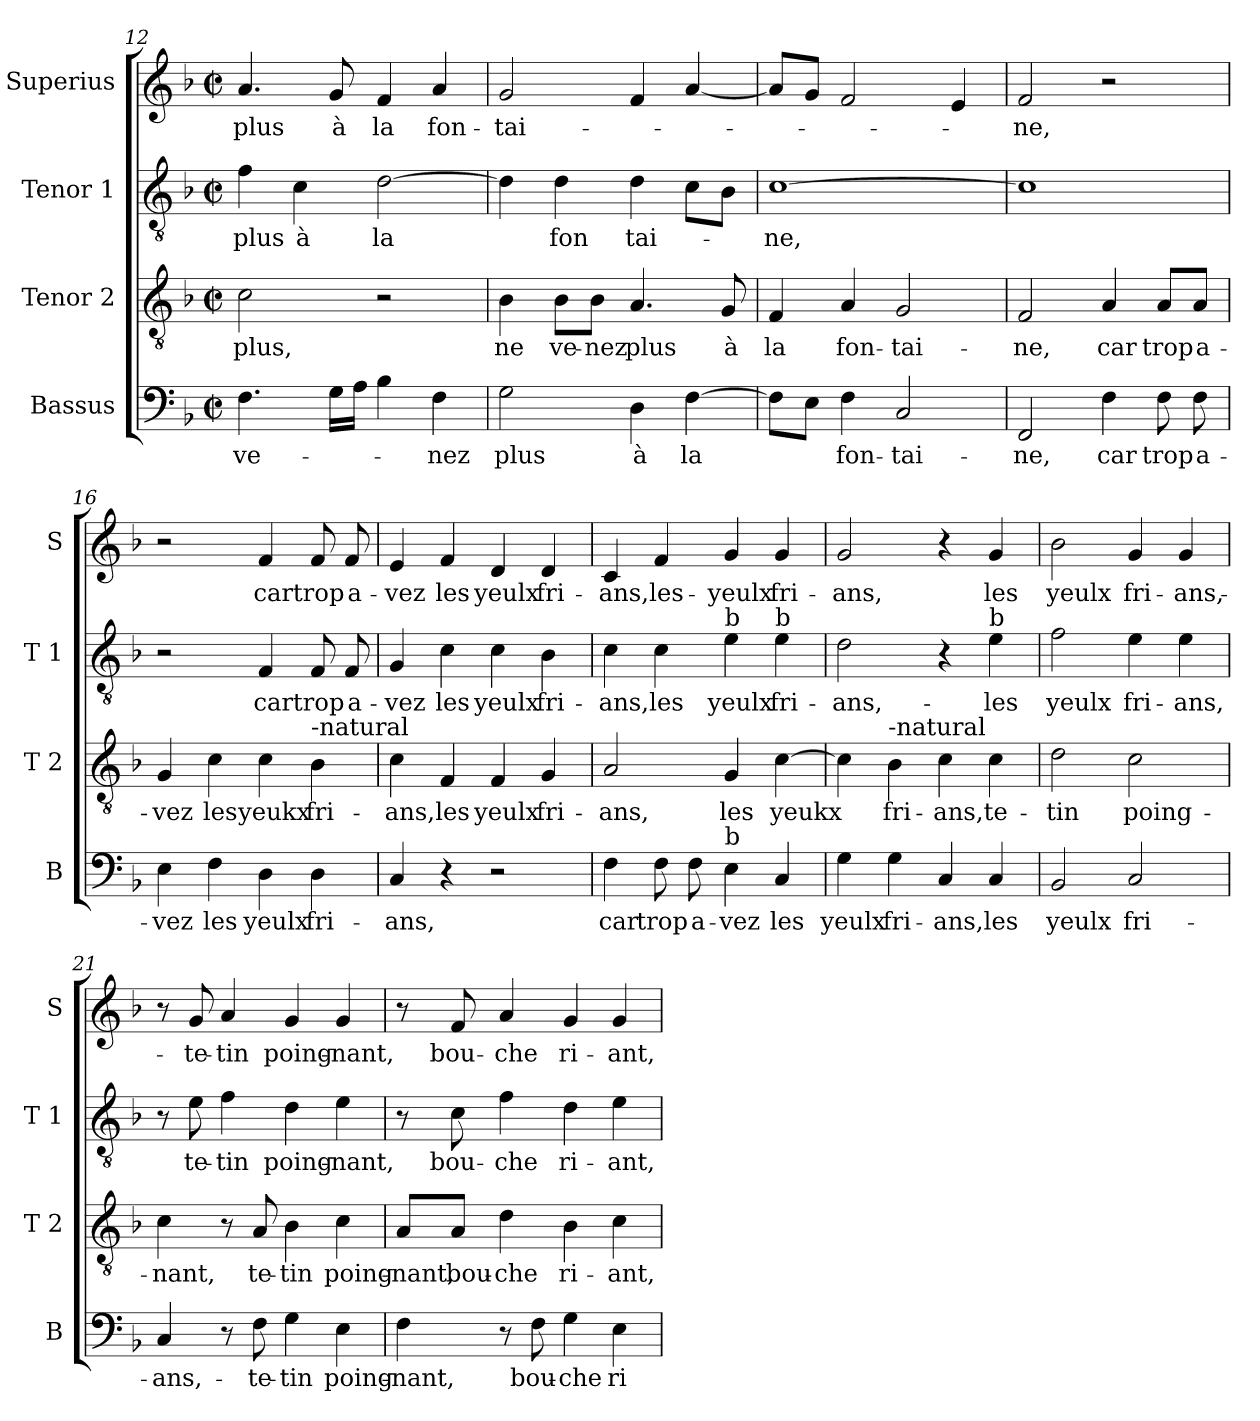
**kern	**text	**kern	**text	**kern	**text	**kern	**text
*part4	*part4	*part3	*part3	*part2	*part2	*part1	*part1
*staff4	*staff4	*staff3	*staff3	*staff2	*staff2	*staff1	*staff1
*I"Bassus	*	*I"Tenor 2	*	*I"Tenor 1	*	*I"Superius	*
*I'B	*	*I'T 2	*	*I'T 1	*	*I'S	*
*clefF4	*	*clefGv2	*	*clefGv2	*	*clefG2	*
*k[b-]	*	*k[b-]	*	*k[b-]	*	*k[b-]	*
*F:	*	*F:	*	*F:	*	*F:	*
*M2/2	*	*M2/2	*	*M2/2	*	*M2/2	*
*met(c|)	*	*met(c|)	*	*met(c|)	*	*met(c|)	*
=12	=12	=12	=12	=12	=12	=12	=12
4.F\	ve-	2c\	plus,	4f\	plus	4.a/	plus
.	.	.	.	4c\	à	.	.
16G\LL	.	.	.	.	.	8g/	à
16A\JJ	.	.	.	.	.	.	.
4B-\	.	2r	.	[2d\	la	4f/	la
4F\	-nez	.	.	.	.	4a/	fon-
=13	=13	=13	=13	=13	=13	=13	=13
2G\	plus	4B-\	ne	4d\]	.	2g/	-tai-
.	.	8B-\L	ve-	4d\	fon	.	.
.	.	8B-\J	-nez	.	.	.	.
4D\	à	4.A/	plus	4d\	tai-	4f/	.
[4F\	la	.	.	8c\L	.	[4a/	.
.	.	8G/	à	8B-\J	.	.	.
=14	=14	=14	=14	=14	=14	=14	=14
8F\L]	.	4F/	la	[1c	-ne,	8a/L]	.
8E\J	.	.	.	.	.	8g/J	.
4F\	fon-	4A/	fon-	.	.	2f/	.
2C/	-tai-	2G/	-tai-	.	.	.	.
.	.	.	.	.	.	4e/	.
=15	=15	=15	=15	=15	=15	=15	=15
2FF/	-ne,	2F/	-ne,	1c]	.	2f/	-ne,
4F\	car	4A/	car	.	.	2r	.
8F\	trop	8A/L	trop	.	.	.	.
8F\	a-	8A/J	a-	.	.	.	.
!!LO:PB:g=z
=16	=16	=16	=16	=16	=16	=16	=16
4E\	-vez	4G/	-vez	2r	.	2r	.
4F\	les	4c\	les	.	.	.	.
4D\	yeulx	4c\	yeukx	4F/	car	4f/	car
!	!	!LO:TX:a:t=-natural	!	!	!	!	!
4D\	fri-	4B-\	fri-	8F/	trop	8f/	trop
.	.	.	.	8F/	a-	8f/	a-
=17	=17	=17	=17	=17	=17	=17	=17
4C/	-ans,	4c\	-ans,	4G/	-vez	4e/	-vez
4r	.	4F/	les	4c\	les	4f/	les
2r	.	4F/	yeulx	4c\	yeulx	4d/	yeulx
.	.	4G/	fri-	4B-\	fri-	4d/	fri-
=18	=18	=18	=18	=18	=18	=18	=18
4F\	car	2A/	-ans,	4c\	-ans,	4c/	-ans,
8F\	trop	.	.	4c\	les	4f/	les-
8F\	a-	.	.	.	.	.	.
!	!	!	!	!LO:TX:a:t=b	!	!	!
!LO:TX:a:t=b	!	!	!	!	!	!	!
4E\	-vez	4G/	les	4e\	yeulx	4g/	-yeulx
!	!	!	!	!LO:TX:a:t=b	!	!	!
4C/	les	[4c\	yeukx	4e\	fri-	4g/	fri-
=19	=19	=19	=19	=19	=19	=19	=19
4G\	yeulx	4c\]	.	2d\	-ans,-	2g/	-ans,
!	!	!LO:TX:a:t=-natural	!	!	!	!	!
4G\	fri-	4B-\	fri-	.	.	.	.
4C/	-ans,	4c\	-ans,	4r	.	4r	.
!	!	!	!	!LO:TX:a:t=b	!	!	!
4C/	les	4c\	te-	4e\	-les	4g/	les
=20	=20	=20	=20	=20	=20	=20	=20
2BB-/	yeulx	2d\	-tin	2f\	yeulx	2b-\	yeulx
2C/	fri-	2c\	poing-	4e\	fri-	4g/	fri-
.	.	.	.	4e\	-ans,	4g/	-ans,-
!!LO:LB:g=z
=21	=21	=21	=21	=21	=21	=21	=21
4C/	-ans,-	4c\	-nant,	8r	.	8r	.
.	.	.	.	8e\	te-	8g/	-te-
8r	.	8r	.	4f\	-tin	4a/	-tin
8F\	-te-	8A/	te-	.	.	.	.
4G\	-tin	4B-\	-tin	4d\	poing-	4g/	poing-
4E\	poing-	4c\	poing-	4e\	-nant,	4g/	-nant,
=22	=22	=22	=22	=22	=22	=22	=22
4F\	-nant,	8A/L	-nant,	8r	.	8r	.
.	.	8A/J	bou-	8c\	bou-	8f/	bou-
8r	.	4d\	-che	4f\	-che	4a/	-che
8F\	bou-	.	.	.	.	.	.
4G\	-che	4B-\	ri-	4d\	ri-	4g/	ri-
4E\	ri-	4c\	-ant,	4e\	-ant,	4g/	-ant,
=	=	=	=	=	=	=	=
*-	*-	*-	*-	*-	*-	*-	*-
